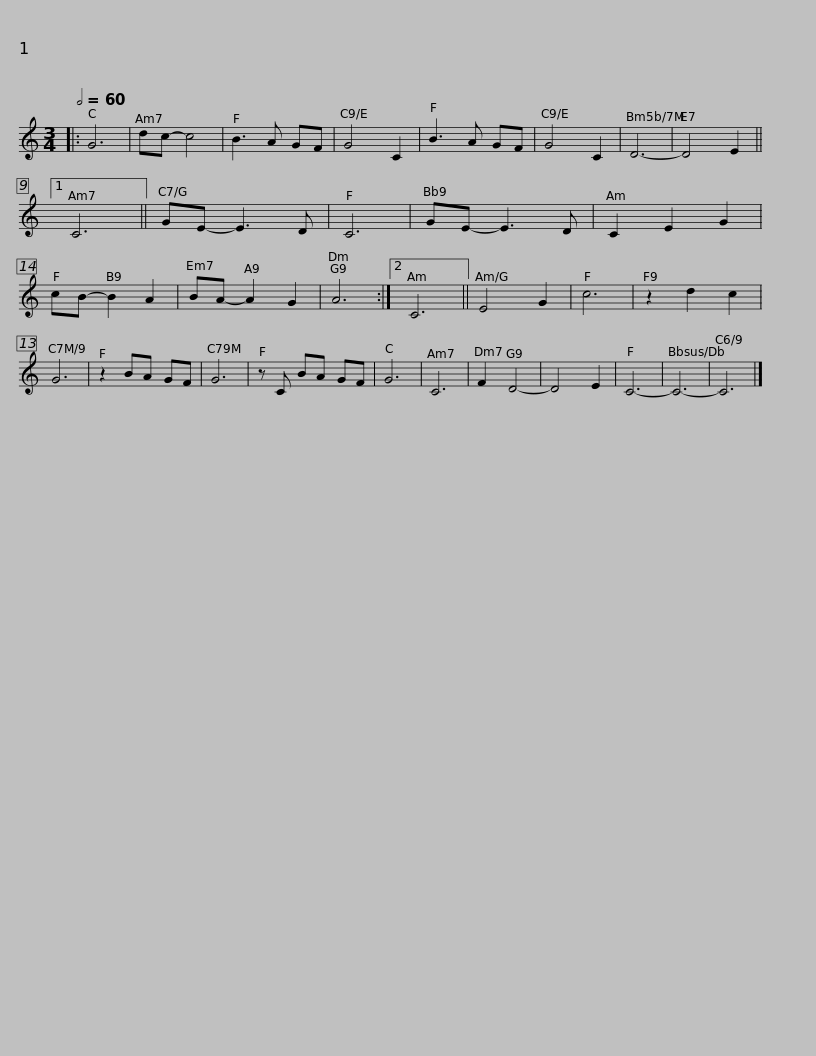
X:1
L:1/8
Q:1/2=60
M:3/4
I:linebreak $
K:C
V:1 treble
V:1
|: G6 | dc- c4 | B3 A GF | G4 C2 | B3 A GF | %5
 G4 C2 |$ D6- | D4 E2 ||1 C6 || GE- E3 D | %10
 C6 | GE- E3 D |$ C2 E2 G2 | cB- B2 A2 | BA- A2 G2 | %15
 A6 :|2 C6 || E4 G2 |$ c6 | z2 d2 c2 | %20
 G6 | z2 BA GF | G6 |$ z C BA GF | G6 | %25
 C6 | F2 D4- | D4 E2 | C6- |$ C6- | %30
 C6 |] %31
